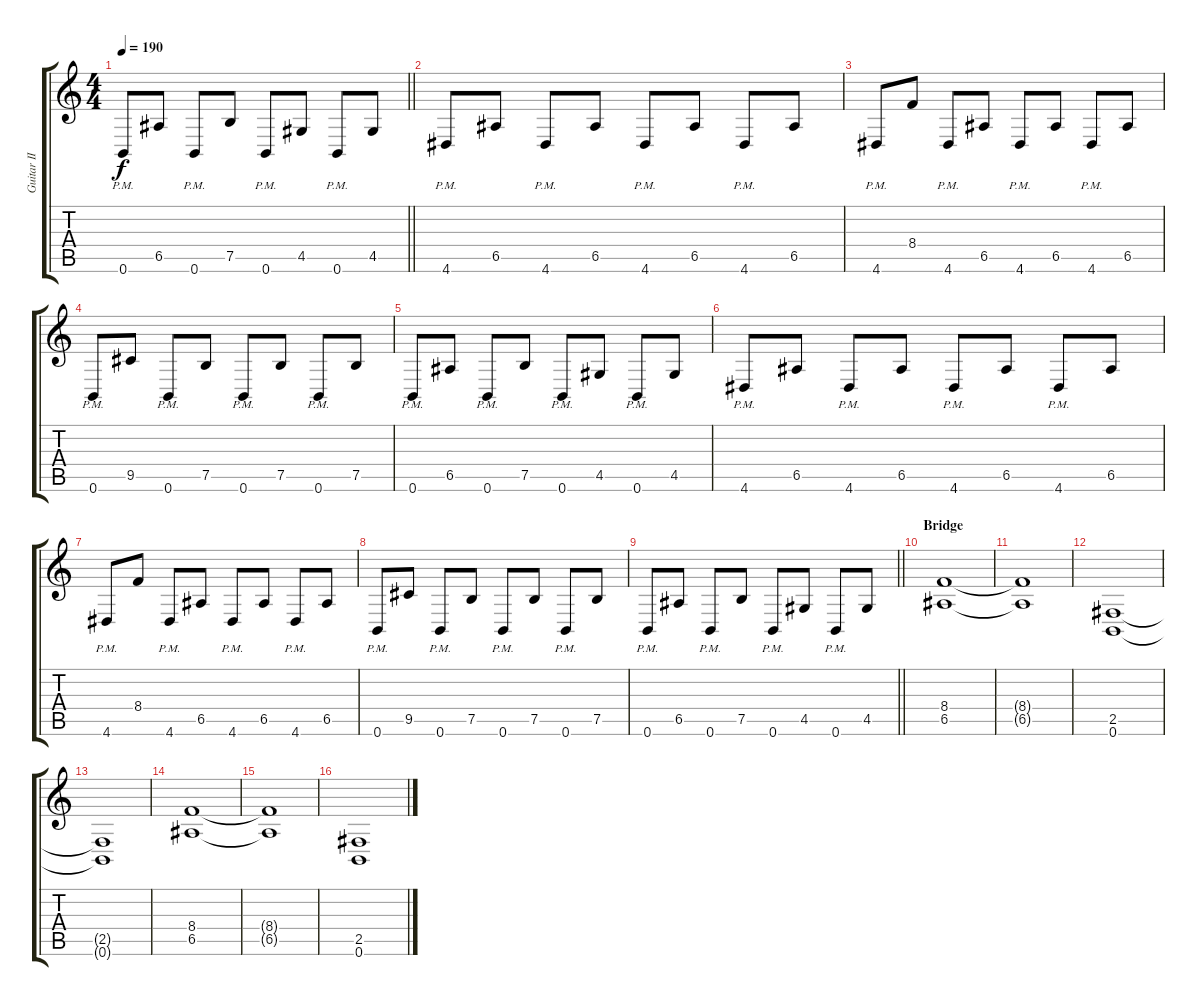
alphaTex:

\track ("Guitar II" "Guitar II") {instrument distortionguitar}
\staff {score tabs}
\tuning (B3 Gb3 D3 A2 E2 B1) {hide}
\ts (4 4)
\tempo 190
\clef g2
\barLineRight lightlight
\ks c
0.6{pm}.8{dy f} 6.5.8 0.6{pm}.8 7.5.8 0.6{pm}.8 4.5.8 0.6{pm}.8 4.5.8 |
\section ("" "")
4.6{pm}.8 6.5.8 4.6{pm}.8 6.5.8 4.6{pm}.8 6.5.8 4.6{pm}.8 6.5.8 |
4.6{pm}.8 8.4.8 4.6{pm}.8 6.5.8 4.6{pm}.8 6.5.8 4.6{pm}.8 6.5.8 |
0.6{pm}.8 9.5.8 0.6{pm}.8 7.5.8 0.6{pm}.8 7.5.8 0.6{pm}.8 7.5.8 |
0.6{pm}.8 6.5.8 0.6{pm}.8 7.5.8 0.6{pm}.8 4.5.8 0.6{pm}.8 4.5.8 |
4.6{pm}.8 6.5.8 4.6{pm}.8 6.5.8 4.6{pm}.8 6.5.8 4.6{pm}.8 6.5.8 |
4.6{pm}.8 8.4.8 4.6{pm}.8 6.5.8 4.6{pm}.8 6.5.8 4.6{pm}.8 6.5.8 |
0.6{pm}.8 9.5.8 0.6{pm}.8 7.5.8 0.6{pm}.8 7.5.8 0.6{pm}.8 7.5.8 |
\barLineRight lightlight
0.6{pm}.8 6.5.8 0.6{pm}.8 7.5.8 0.6{pm}.8 4.5.8 0.6{pm}.8 4.5.8 |
\section ("" "Bridge")
(8.4 6.5).1 |
(8.4{t} 6.5{t}).1 |
(2.5 0.6).1 |
(2.5{t} 0.6{t}).1 |
(8.4 6.5).1 |
(8.4{t} 6.5{t}).1 |
(2.5 0.6).1
